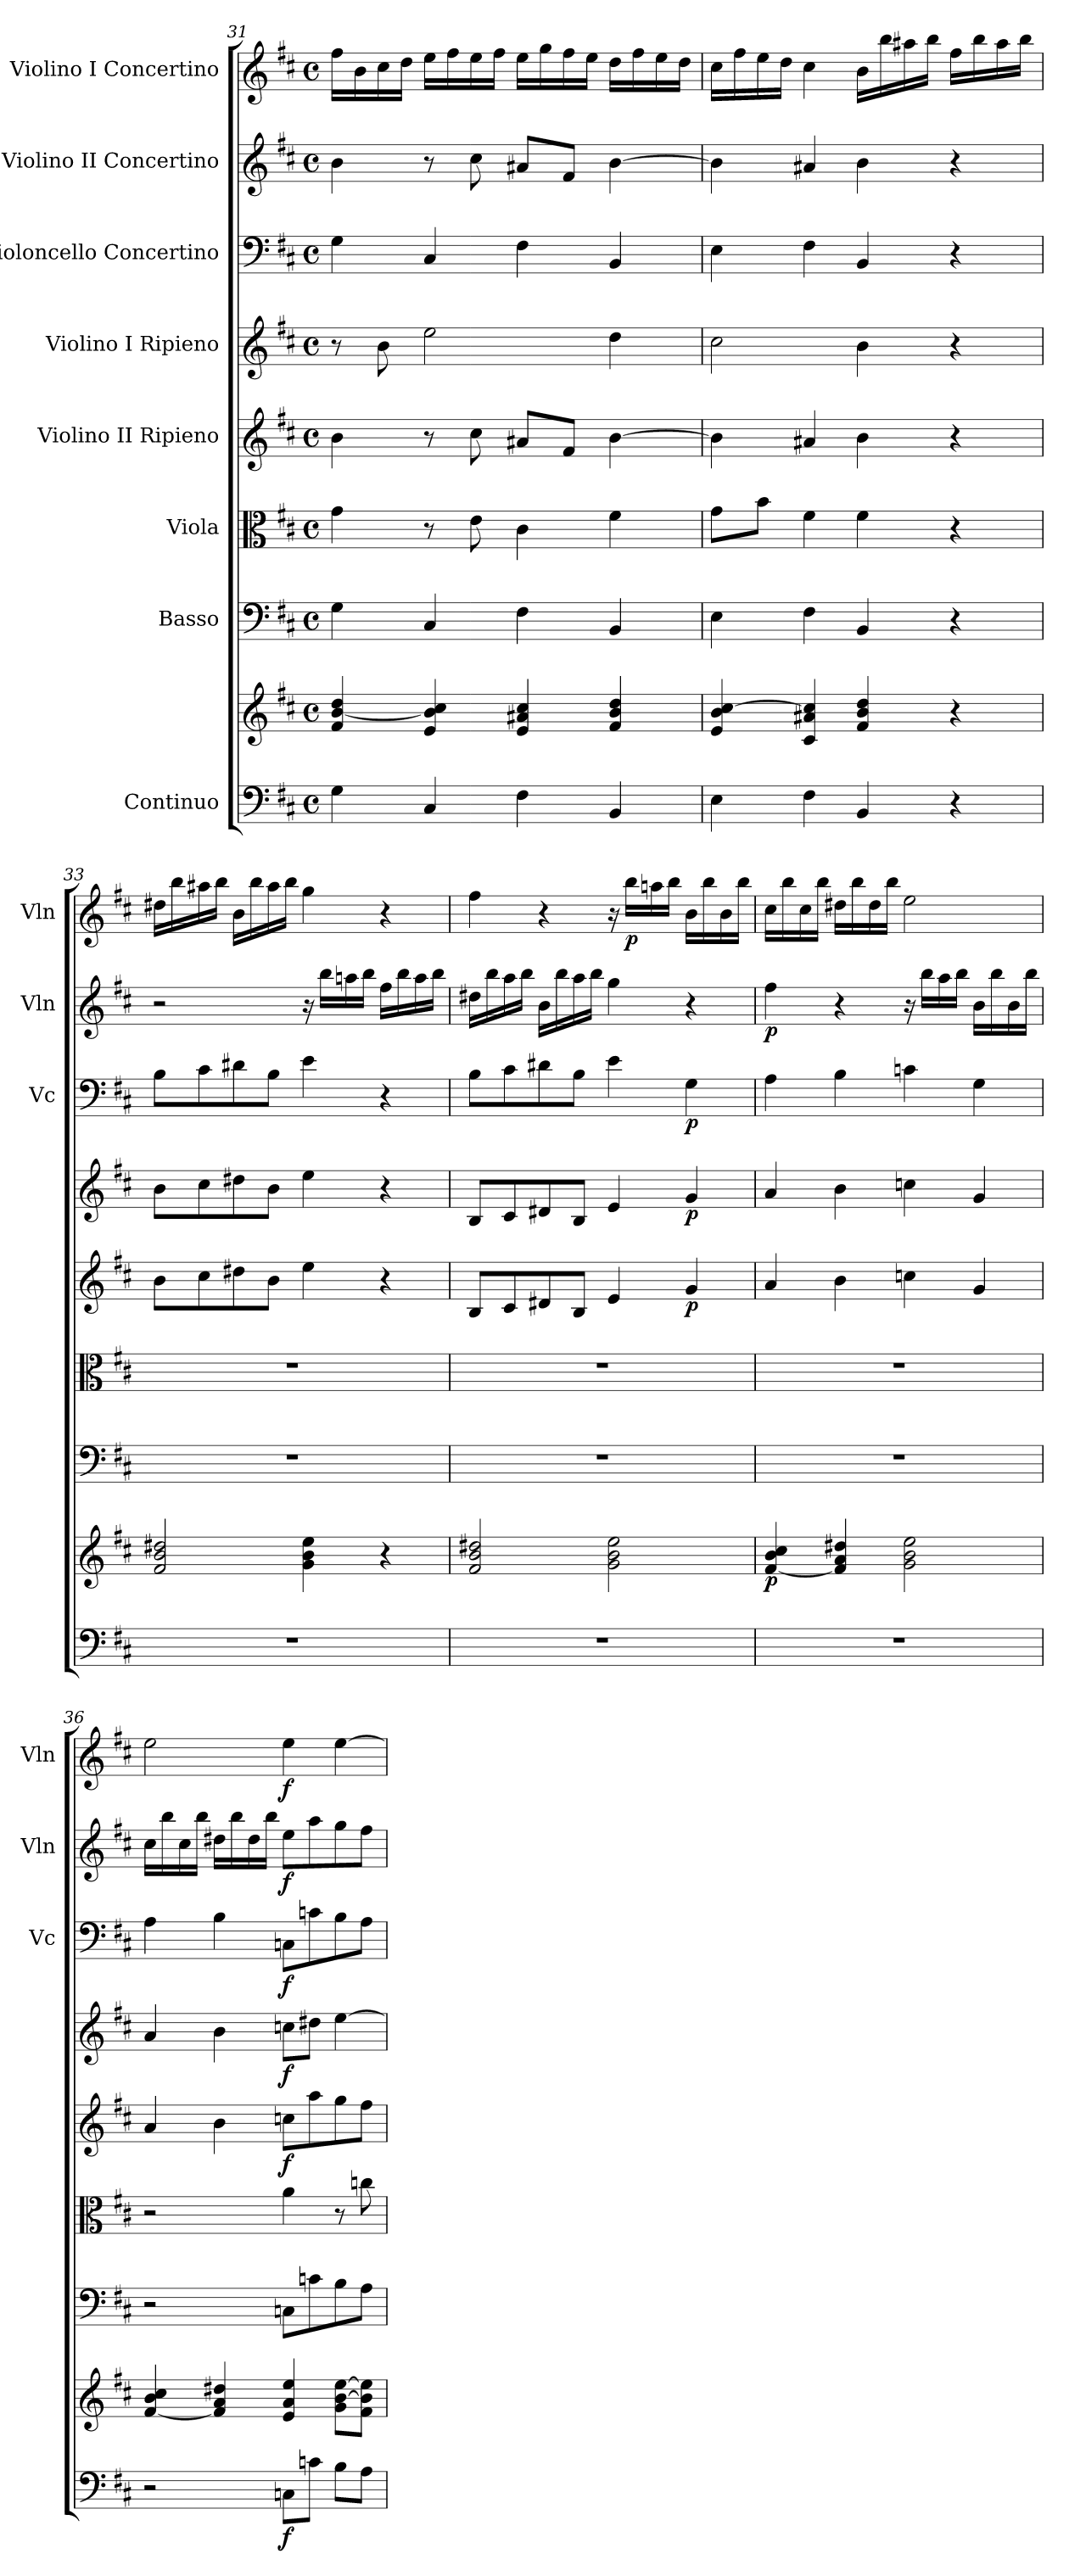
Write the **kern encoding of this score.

**kern	**kern	**dynam	**kern	**kern	**kern	**dynam	**kern	**dynam	**kern	**dynam	**kern	**dynam	**kern	**dynam
*part8	*part8	*part8	*part7	*part6	*part5	*part5	*part4	*part4	*part3	*part3	*part2	*part2	*part1	*part1
*staff9	*staff8	*staff8/9	*staff7	*staff6	*staff5	*staff5	*staff4	*staff4	*staff3	*staff3	*staff2	*staff2	*staff1	*staff1
*I"Continuo	*	*	*I"Basso	*I"Viola	*I"Violino II Ripieno	*	*I"Violino I Ripieno	*	*I"Violoncello Concertino	*	*I"Violino II Concertino	*	*I"Violino I Concertino	*
*	*	*	*	*	*	*	*	*	*I'Vc	*	*I'Vln	*	*I'Vln	*
*clefF4	*clefG2	*	*clefF4	*clefC3	*clefG2	*	*clefG2	*	*clefF4	*	*clefG2	*	*clefG2	*
*k[f#c#]	*k[f#c#]	*	*k[f#c#]	*k[f#c#]	*k[f#c#]	*	*k[f#c#]	*	*k[f#c#]	*	*k[f#c#]	*	*k[f#c#]	*
*M4/4	*M4/4	*	*M4/4	*M4/4	*M4/4	*	*M4/4	*	*M4/4	*	*M4/4	*	*M4/4	*
*met(c)	*met(c)	*	*met(c)	*met(c)	*met(c)	*	*met(c)	*	*met(c)	*	*met(c)	*	*met(c)	*
=31	=31	=31	=31	=31	=31	=31	=31	=31	=31	=31	=31	=31	=31	=31
4G\	4f#/ [4b/ 4dd/	.	4G\	4g\	4b\	.	8r	.	4G\	.	4b\	.	16ff#\LL	.
.	.	.	.	.	.	.	.	.	.	.	.	.	16b\	.
.	.	.	.	.	.	.	8b\	.	.	.	.	.	16cc#\	.
.	.	.	.	.	.	.	.	.	.	.	.	.	16dd\JJ	.
4C#/	4e/ 4b/] 4cc#/	.	4C#/	8r	8r	.	2ee\	.	4C#/	.	8r	.	16ee\LL	.
.	.	.	.	.	.	.	.	.	.	.	.	.	16ff#\	.
.	.	.	.	8e\	8cc#\	.	.	.	.	.	8cc#\	.	16ee\	.
.	.	.	.	.	.	.	.	.	.	.	.	.	16ff#\JJ	.
4F#\	4e/ 4a#X/ 4cc#/	.	4F#\	4c#\	8a#X/L	.	.	.	4F#\	.	8a#X/L	.	16ee\LL	.
.	.	.	.	.	.	.	.	.	.	.	.	.	16gg\	.
.	.	.	.	.	8f#/J	.	.	.	.	.	8f#/J	.	16ff#\	.
.	.	.	.	.	.	.	.	.	.	.	.	.	16ee\JJ	.
4BB/	4f#/ 4b/ 4dd/	.	4BB/	4f#\	[4b\	.	4dd\	.	4BB/	.	[4b\	.	16dd\LL	.
.	.	.	.	.	.	.	.	.	.	.	.	.	16ff#\	.
.	.	.	.	.	.	.	.	.	.	.	.	.	16ee\	.
.	.	.	.	.	.	.	.	.	.	.	.	.	16dd\JJ	.
!!LO:LB:g=z
=32	=32	=32	=32	=32	=32	=32	=32	=32	=32	=32	=32	=32	=32	=32
4E\	4e/ 4b/ [4cc#/	.	4E\	8g\L	4b\]	.	2cc#\	.	4E\	.	4b\]	.	16cc#\LL	.
.	.	.	.	.	.	.	.	.	.	.	.	.	16ff#\	.
.	.	.	.	8b\J	.	.	.	.	.	.	.	.	16ee\	.
.	.	.	.	.	.	.	.	.	.	.	.	.	16dd\JJ	.
4F#\	4c#/ 4a#X/ 4cc#/]	.	4F#\	4f#\	4a#X/	.	.	.	4F#\	.	4a#X/	.	4cc#\	.
4BB/	4f#/ 4b/ 4dd/	.	4BB/	4f#\	4b\	.	4b\	.	4BB/	.	4b\	.	16b\LL	.
.	.	.	.	.	.	.	.	.	.	.	.	.	16bb\	.
.	.	.	.	.	.	.	.	.	.	.	.	.	16aa#X\	.
.	.	.	.	.	.	.	.	.	.	.	.	.	16bb\JJ	.
4r	4r	.	4r	4r	4r	.	4r	.	4r	.	4r	.	16ff#\LL	.
.	.	.	.	.	.	.	.	.	.	.	.	.	16bb\	.
.	.	.	.	.	.	.	.	.	.	.	.	.	16aa#\	.
.	.	.	.	.	.	.	.	.	.	.	.	.	16bb\JJ	.
=33	=33	=33	=33	=33	=33	=33	=33	=33	=33	=33	=33	=33	=33	=33
1r	2f#/ 2b/ 2dd#X/	.	1r	1r	8b\L	.	8b\L	.	8B\L	.	2r	.	16dd#X\LL	.
.	.	.	.	.	.	.	.	.	.	.	.	.	16bb\	.
.	.	.	.	.	8cc#\	.	8cc#\	.	8c#\	.	.	.	16aa#X\	.
.	.	.	.	.	.	.	.	.	.	.	.	.	16bb\JJ	.
.	.	.	.	.	8dd#X\	.	8dd#X\	.	8d#X\	.	.	.	16b\LL	.
.	.	.	.	.	.	.	.	.	.	.	.	.	16bb\	.
.	.	.	.	.	8b\J	.	8b\J	.	8B\J	.	.	.	16aa#\	.
.	.	.	.	.	.	.	.	.	.	.	.	.	16bb\JJ	.
.	4g\ 4b\ 4ee\	.	.	.	4ee\	.	4ee\	.	4e\	.	16r	.	4gg\	.
.	.	.	.	.	.	.	.	.	.	.	16bb\LL	.	.	.
.	.	.	.	.	.	.	.	.	.	.	16aan\	.	.	.
.	.	.	.	.	.	.	.	.	.	.	16bb\JJ	.	.	.
.	4r	.	.	.	4r	.	4r	.	4r	.	16ff#\LL	.	4r	.
.	.	.	.	.	.	.	.	.	.	.	16bb\	.	.	.
.	.	.	.	.	.	.	.	.	.	.	16aa\	.	.	.
.	.	.	.	.	.	.	.	.	.	.	16bb\JJ	.	.	.
=34	=34	=34	=34	=34	=34	=34	=34	=34	=34	=34	=34	=34	=34	=34
1r	2f#/ 2b/ 2dd#X/	.	1r	1r	8B/L	.	8B/L	.	8B\L	.	16dd#X\LL	.	4ff#\	.
.	.	.	.	.	.	.	.	.	.	.	16bb\	.	.	.
.	.	.	.	.	8c#/	.	8c#/	.	8c#\	.	16aa\	.	.	.
.	.	.	.	.	.	.	.	.	.	.	16bb\JJ	.	.	.
.	.	.	.	.	8d#X/	.	8d#X/	.	8d#X\	.	16b\LL	.	4r	.
.	.	.	.	.	.	.	.	.	.	.	16bb\	.	.	.
.	.	.	.	.	8B/J	.	8B/J	.	8B\J	.	16aa\	.	.	.
.	.	.	.	.	.	.	.	.	.	.	16bb\JJ	.	.	.
.	2g\ 2b\ 2ee\	.	.	.	4e/	.	4e/	.	4e\	.	4gg\	.	16r	.
!	!	!	!	!	!	!	!	!	!	!	!	!	!	!LO:DY:b
.	.	.	.	.	.	.	.	.	.	.	.	.	16bb\LL	p
.	.	.	.	.	.	.	.	.	.	.	.	.	16aan\	.
.	.	.	.	.	.	.	.	.	.	.	.	.	16bb\JJ	.
!	!	!	!	!	!	!LO:DY:b	!	!LO:DY:b	!	!LO:DY:b	!	!	!	!
.	.	.	.	.	4g/	p	4g/	p	4G\	p	4r	.	16b\LL	.
.	.	.	.	.	.	.	.	.	.	.	.	.	16bb\	.
.	.	.	.	.	.	.	.	.	.	.	.	.	16b\	.
.	.	.	.	.	.	.	.	.	.	.	.	.	16bb\JJ	.
!!LO:PB:g=z
=35	=35	=35	=35	=35	=35	=35	=35	=35	=35	=35	=35	=35	=35	=35
!	!	!LO:DY:b	!	!	!	!	!	!	!	!	!	!LO:DY:b	!	!
1r	[4f#/ 4b/ 4cc#/	p	1r	1r	4a/	.	4a/	.	4A\	.	4ff#\	p	16cc#\LL	.
.	.	.	.	.	.	.	.	.	.	.	.	.	16bb\	.
.	.	.	.	.	.	.	.	.	.	.	.	.	16cc#\	.
.	.	.	.	.	.	.	.	.	.	.	.	.	16bb\JJ	.
.	4f#/] 4a/ 4dd#X/	.	.	.	4b\	.	4b\	.	4B\	.	4r	.	16dd#X\LL	.
.	.	.	.	.	.	.	.	.	.	.	.	.	16bb\	.
.	.	.	.	.	.	.	.	.	.	.	.	.	16dd#\	.
.	.	.	.	.	.	.	.	.	.	.	.	.	16bb\JJ	.
.	2g\ 2b\ 2ee\	.	.	.	4ccn\	.	4ccn\	.	4cn\	.	16r	.	2ee\	.
.	.	.	.	.	.	.	.	.	.	.	16bb\LL	.	.	.
.	.	.	.	.	.	.	.	.	.	.	16aa\	.	.	.
.	.	.	.	.	.	.	.	.	.	.	16bb\JJ	.	.	.
.	.	.	.	.	4g/	.	4g/	.	4G\	.	16b\LL	.	.	.
.	.	.	.	.	.	.	.	.	.	.	16bb\	.	.	.
.	.	.	.	.	.	.	.	.	.	.	16b\	.	.	.
.	.	.	.	.	.	.	.	.	.	.	16bb\JJ	.	.	.
=36	=36	=36	=36	=36	=36	=36	=36	=36	=36	=36	=36	=36	=36	=36
2r	[4f#/ 4b/ 4cc#/	.	2r	2r	4a/	.	4a/	.	4A\	.	16cc#\LL	.	2ee\	.
.	.	.	.	.	.	.	.	.	.	.	16bb\	.	.	.
.	.	.	.	.	.	.	.	.	.	.	16cc#\	.	.	.
.	.	.	.	.	.	.	.	.	.	.	16bb\JJ	.	.	.
.	4f#/] 4a/ 4dd#X/	.	.	.	4b\	.	4b\	.	4B\	.	16dd#X\LL	.	.	.
.	.	.	.	.	.	.	.	.	.	.	16bb\	.	.	.
.	.	.	.	.	.	.	.	.	.	.	16dd#\	.	.	.
.	.	.	.	.	.	.	.	.	.	.	16bb\JJ	.	.	.
!	!	!LO:DY:b=2	!	!	!	!LO:DY:b	!	!LO:DY:b	!	!LO:DY:b	!	!LO:DY:b	!	!LO:DY:b
8Cn\L	4e/ 4a/ 4ee/	f	8Cn\L	4a\	8ccn\L	f	8ccn\L	f	8Cn\L	f	8ee\L	f	4ee\	f
8cn\J	.	.	8cn\	.	8aa\	.	8dd#X\J	.	8cn\	.	8aa\	.	.	.
8B\L	8g\ [8b\ [8ee\L	.	8B\	8r	8gg\	.	[4ee\	.	8B\	.	8gg\	.	[4ee\	.
8A\J	8f#\ 8b]\ 8ee]\J	.	8A\J	8ccn\	8ff#\J	.	.	.	8A\J	.	8ff#\J	.	.	.
=	=	=	=	=	=	=	=	=	=	=	=	=	=	=
*-	*-	*-	*-	*-	*-	*-	*-	*-	*-	*-	*-	*-	*-	*-
